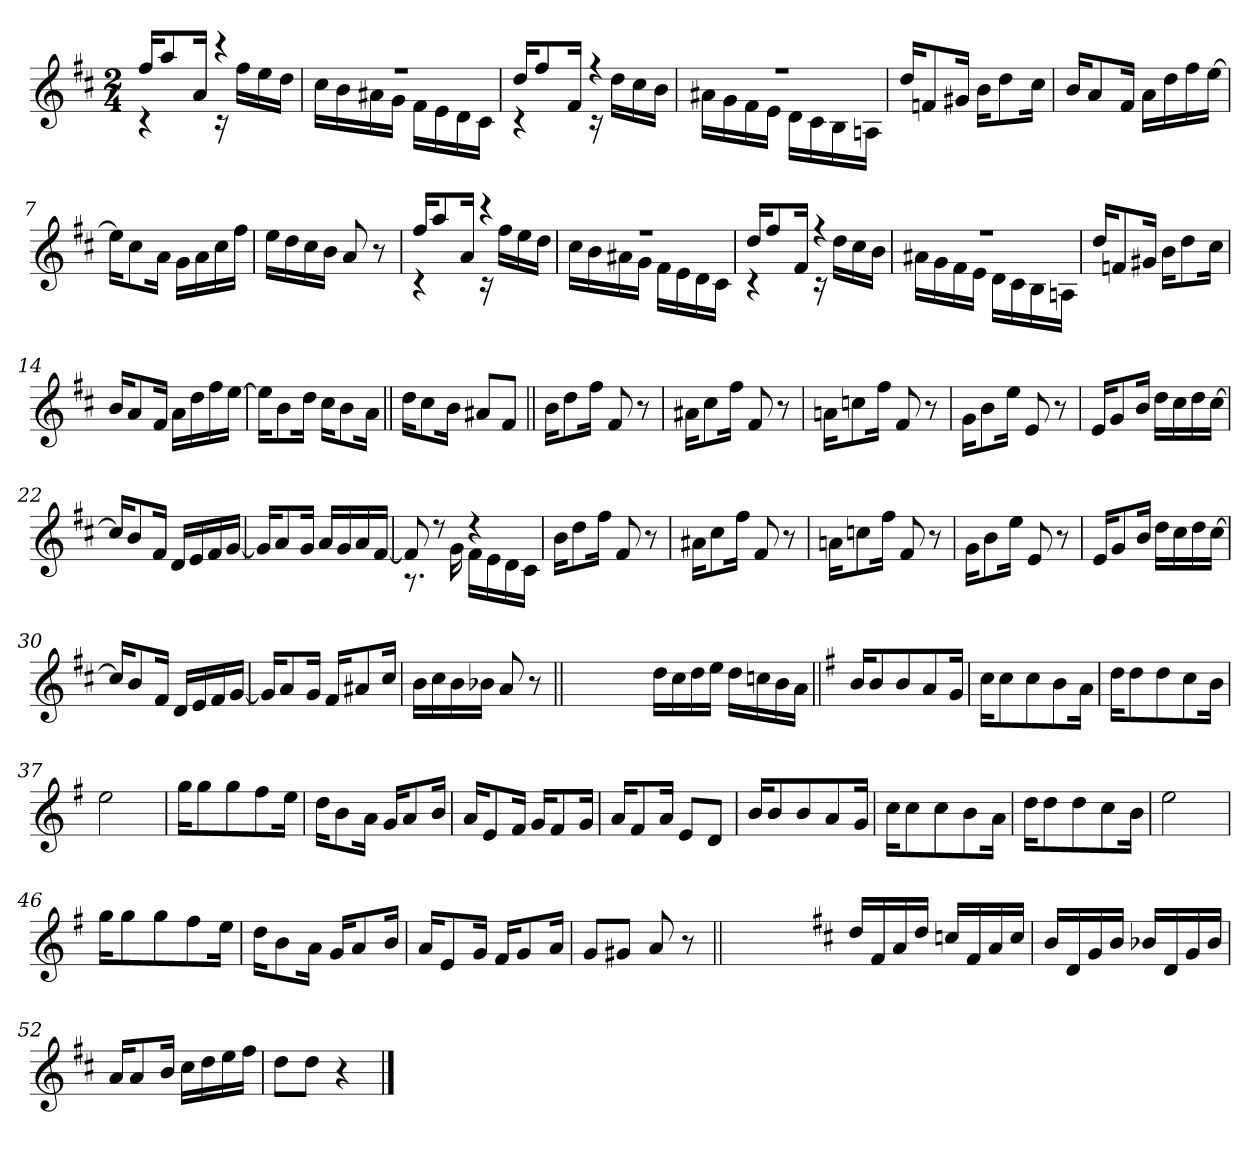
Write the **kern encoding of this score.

**kern
*part1
*staff1
*clefG2
*k[f#c#]
*D:
*M2/4
=1
*^
16ff#/KL	4rc
8aa/	.
16a/Jk	.
4rbb	16rc
.	16ff#!\LL
.	16ee!\
.	16dd!\JJ
=2	=2
2rgg	16cc#!\LL
.	16b!\
.	16a#X!\
.	16g!\JJ
.	16f#!\LL
.	16e!\
.	16d!\
.	16c#!\JJ
=3	=3
16dd/KL	4rc
8ff#/	.
16f#/Jk	.
4rff	16rc
.	16dd!\LL
.	16cc#!\
.	16b!\JJ
=4	=4
2rgg	16a#X!\LL
.	16g!\
.	16f#!\
.	16e!\JJ
.	16d!\LL
.	16c#!\
.	16B!\
.	16An!\JJ
*v	*v
!!LO:LB:g=z
=5
16dd/KL
8fn/
16g#X/Jk
16b\KL
8dd\
16cc#\Jk
=6
16b/KL
8a/
16f#/Jk
16a\LL
16dd\
16ff#\
[16ee\JJ
=7
16ee\KL]
8cc#\
16a\Jk
16g\LL
16a\
16cc#\
16ff#\JJ
=8
16ee\LL
16dd\
16cc#\
16b\JJ
8a/
8r
=9
*^
16ff#/KL	4rc
8aa/	.
16a/Jk	.
4rbb	16rc
.	16ff#!\LL
.	16ee!\
.	16dd!\JJ
!!LO:LB:g=z	!!
=10	=10
2rgg	16cc#!\LL
.	16b!\
.	16a#X!\
.	16g!\JJ
.	16f#!\LL
.	16e!\
.	16d!\
.	16c#!\JJ
=11	=11
16dd/KL	4rc
8ff#/	.
16f#/Jk	.
4rff	16rc
.	16dd!\LL
.	16cc#!\
.	16b!\JJ
=12	=12
2rgg	16a#X!\LL
.	16g!\
.	16f#!\
.	16e!\JJ
.	16d!\LL
.	16c#!\
.	16B!\
.	16An!\JJ
*v	*v
=13
16dd/KL
8fn/
16g#X/Jk
16b\KL
8dd\
16cc#\Jk
!!LO:LB:g=z
=14
16b/KL
8a/
16f#/Jk
16a\LL
16dd\
16ff#\
[16ee\JJ
=15
16ee\KL]
8b\
16dd\Jk
16cc#\KL
8b\
16a\Jk
=16||
16dd\KL
8cc#\
16b\Jk
8a#X/L
8f#/J
=17||
16b\KL
8dd\
16ff#\Jk
8f#/
8r
=18
16a#X\KL
8cc#\
16ff#\Jk
8f#/
8r
!!LO:LB:g=z
=19
16an\KL
8ccn\
16ff#\Jk
8f#/
8r
=20
16g\KL
8b\
16ee\Jk
8e/
8r
=21
16e/KL
8g/
16b/Jk
16dd\LL
16cc#\
16dd\
[16cc#\JJ
=22
16cc#/KL]
8b/
16f#/Jk
16d/LL
16e/
16f#/
[16g/JJ
=23
16g/KL]
8a/
16g/Jk
16a/LL
16g/
16a/
[16f#/JJ
!!LO:LB:g=z
=24
*^
8f#/]	8.rA
8rdd	.
.	16g!\
4rdd	16f#!\LL
.	16e!\
.	16d!\
.	16c#!\JJ
*v	*v
=25
16b\KL
8dd\
16ff#\Jk
8f#/
8r
=26
16a#X\KL
8cc#\
16ff#\Jk
8f#/
8r
=27
16an\KL
8ccn\
16ff#\Jk
8f#/
8r
=28
16g\KL
8b\
16ee\Jk
8e/
8r
!!LO:LB:g=z
=29
16e/KL
8g/
16b/Jk
16dd\LL
16cc#\
16dd\
[16cc#\JJ
=30
16cc#/KL]
8b/
16f#/Jk
16d/LL
16e/
16f#/
[16g/JJ
=31
16g/KL]
8a/
16g/Jk
16f#/KL
8a#X/
16cc#/Jk
=32
16b\LL
16cc#\
16b\
16b-X\JJ
8a/
8r
=32X1||
*stria0
2ryy
!!LO:LB:g=z
=33-
*stria5
16dd\LL
16cc#\
16dd\
16ee\JJ
16dd\LL
16ccn\
16b\
16a\JJ
=34||
*k[f#]
*G:
16b/KL
8b/
8b/
8a/
16g/Jk
=35
16cc\KL
8cc\
8cc\
8b\
16a\Jk
=36
16dd\KL
8dd\
8dd\
8cc\
16b\Jk
=37
2ee\
!!LO:LB:g=z
=38
16gg\KL
8gg\
8gg\
8ff#\
16ee\Jk
=39
16dd\KL
8b\
16a\Jk
16g/KL
8a/
16b/Jk
=40
16a/KL
8e/
16f#/Jk
16g/KL
8f#/
16g/Jk
=41
16a/KL
8f#/
16a/Jk
8e/L
8d/J
=42
16b/KL
8b/
8b/
8a/
16g/Jk
!!LO:PB:g=z
=43
16cc\KL
8cc\
8cc\
8b\
16a\Jk
=44
16dd\KL
8dd\
8dd\
8cc\
16b\Jk
=45
2ee\
=46
16gg\KL
8gg\
8gg\
8ff#\
16ee\Jk
=47
16dd\KL
8b\
16a\Jk
16g/KL
8a/
16b/Jk
!!LO:LB:g=z
=48
16a/KL
8e/
16g/Jk
16f#/KL
8g/
16a/Jk
=49
8g/L
8g#X/J
8a/
8r
=49X2||
*stria0
2ryy
!!LO:LB:g=z
=50-
*stria5
*k[f#c#]
*D:
16dd/LL
16f#/
16a/
16dd/JJ
16ccn/LL
16f#/
16a/
16cc/JJ
=51
16b/LL
16d/
16g/
16b/JJ
16b-X/LL
16d/
16g/
16b-/JJ
=52
16a/KL
8a/
16b/Jk
16cc#\LL
16dd\
16ee\
16ff#\JJ
=53
8dd\L
8dd\J
4r
==
*-
